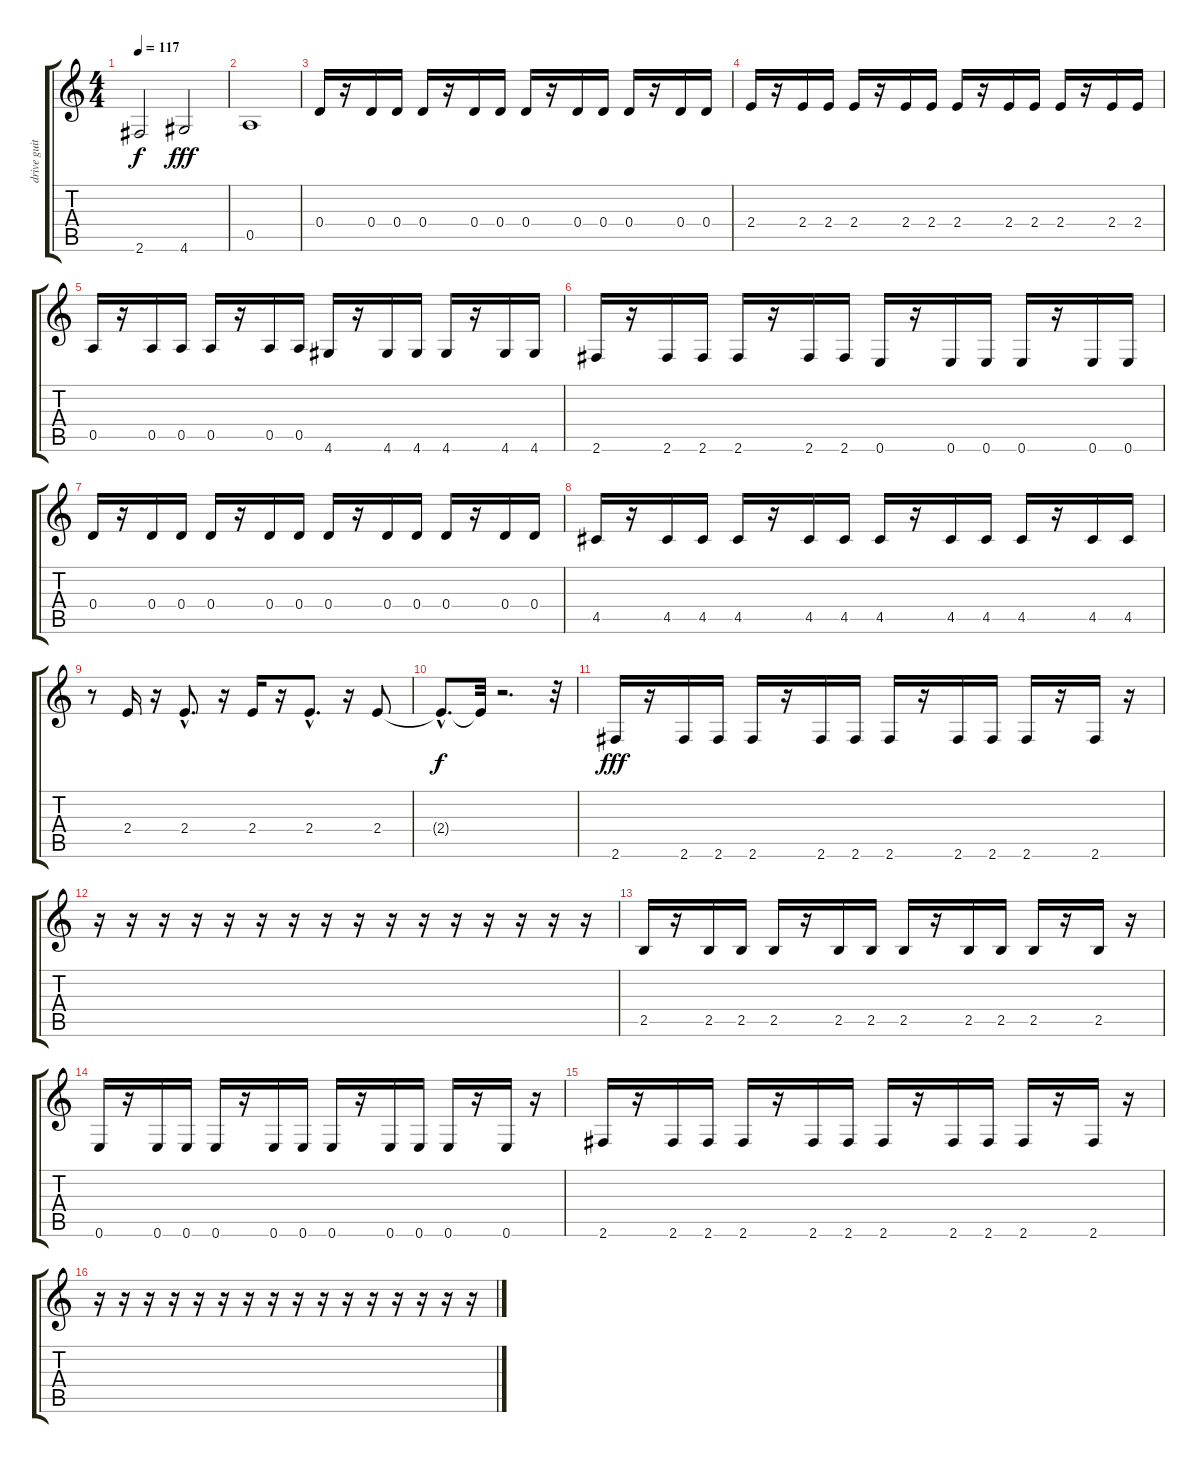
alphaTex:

\track ("drive guitar" "drive guit") {instrument distortionguitar}
\staff {score tabs}
\tuning (E4 B3 G3 D3 A2 E2) {hide}
\ts (4 4)
\tempo 117
\clef g2
\ks c
2.6{t}.2{dy f} 4.6.2{dy fff} |
0.5.1 |
0.4.16 r.16 0.4.16 0.4.16 0.4.16 r.16 0.4.16 0.4.16 0.4.16 r.16 0.4.16 0.4.16 0.4.16 r.16 0.4.16 0.4.16 |
2.4.16 r.16 2.4.16 2.4.16 2.4.16 r.16 2.4.16 2.4.16 2.4.16 r.16 2.4.16 2.4.16 2.4.16 r.16 2.4.16 2.4.16 |
0.5.16 r.16 0.5.16 0.5.16 0.5.16 r.16 0.5.16 0.5.16 4.6.16 r.16 4.6.16 4.6.16 4.6.16 r.16 4.6.16 4.6.16 |
2.6.16 r.16 2.6.16 2.6.16 2.6.16 r.16 2.6.16 2.6.16 0.6.16 r.16 0.6.16 0.6.16 0.6.16 r.16 0.6.16 0.6.16 |
0.4.16 r.16 0.4.16 0.4.16 0.4.16 r.16 0.4.16 0.4.16 0.4.16 r.16 0.4.16 0.4.16 0.4.16 r.16 0.4.16 0.4.16 |
4.5.16 r.16 4.5.16 4.5.16 4.5.16 r.16 4.5.16 4.5.16 4.5.16 r.16 4.5.16 4.5.16 4.5.16 r.16 4.5.16 4.5.16 |
r.8 2.4.16 r.16 2.4{hac}.8{d} r.16 2.4.16 r.16 2.4{hac}.8{d} r.16 2.4.8 |
2.4{hac t}.8{d dy f} 2.4{t}.32 r.2{d} r.32 |
2.6.16{dy fff} r.16 2.6.16 2.6.16 2.6.16 r.16 2.6.16 2.6.16 2.6.16 r.16 2.6.16 2.6.16 2.6.16 r.16 2.6.16 r.16 |
r.16 r.16 r.16 r.16 r.16 r.16 r.16 r.16 r.16 r.16 r.16 r.16 r.16 r.16 r.16 r.16 |
2.5.16 r.16 2.5.16 2.5.16 2.5.16 r.16 2.5.16 2.5.16 2.5.16 r.16 2.5.16 2.5.16 2.5.16 r.16 2.5.16 r.16 |
0.6.16 r.16 0.6.16 0.6.16 0.6.16 r.16 0.6.16 0.6.16 0.6.16 r.16 0.6.16 0.6.16 0.6.16 r.16 0.6.16 r.16 |
2.6.16 r.16 2.6.16 2.6.16 2.6.16 r.16 2.6.16 2.6.16 2.6.16 r.16 2.6.16 2.6.16 2.6.16 r.16 2.6.16 r.16 |
r.16 r.16 r.16 r.16 r.16 r.16 r.16 r.16 r.16 r.16 r.16 r.16 r.16 r.16 r.16 r.16
